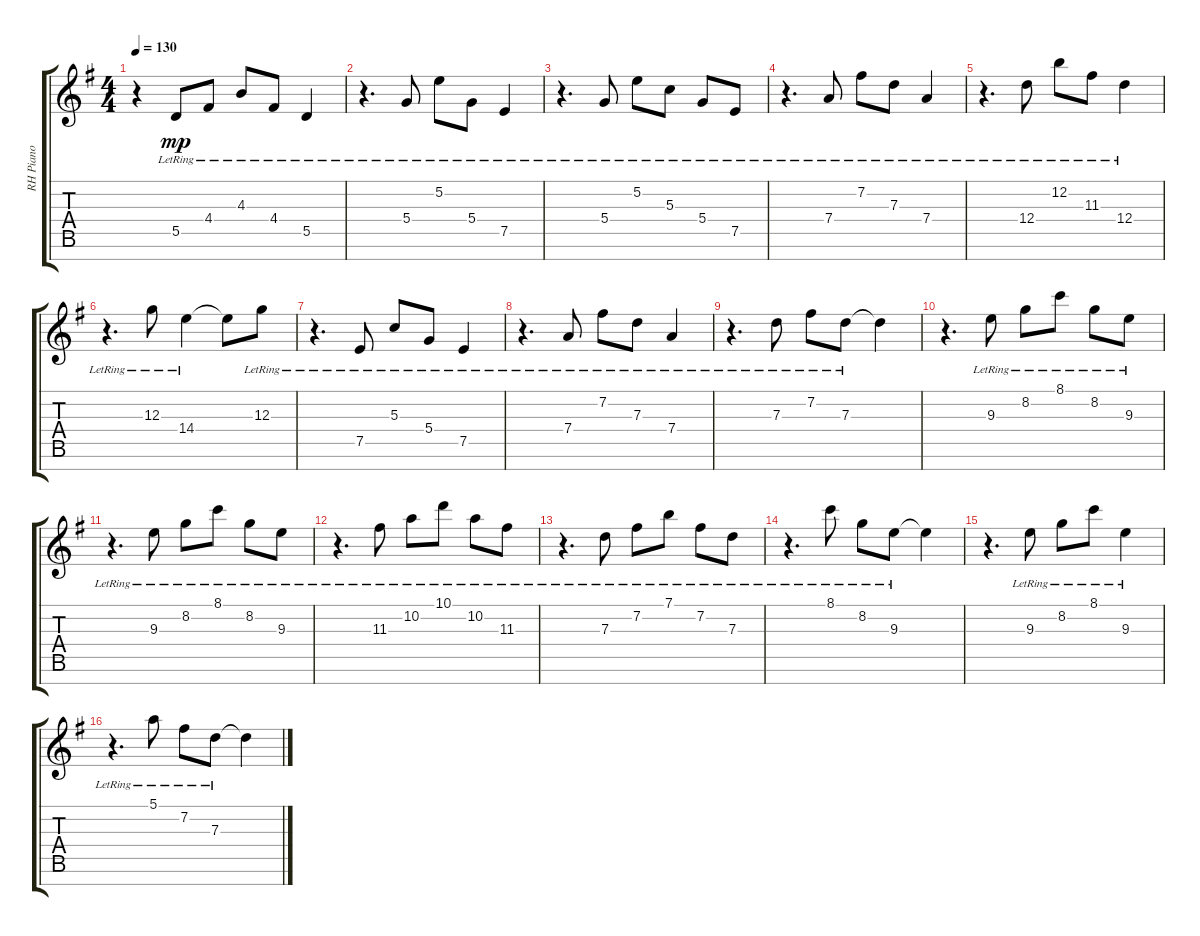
\track ("RH Piano" "RH Piano") {instrument acousticgrandpiano}
\staff {score tabs}
\tuning (E5 B4 G4 D4 A3 E3 B2) {hide}
\ts (4 4)
\tempo 130
\clef g2
\ks g
r.4{dy mp} 5.5{lr}.8 4.4{lr}.8 4.3{lr}.8 4.4{lr}.8 5.5{lr}.4 |
r.4{d} 5.4{lr}.8 5.2{lr}.8 5.4{lr}.8 7.5{lr}.4 |
r.4{d} 5.4{lr}.8 5.2{lr}.8 5.3{lr}.8 5.4{lr}.8 7.5{lr}.8 |
r.4{d} 7.4{lr}.8 7.2{lr}.8 7.3{lr}.8 7.4{lr}.4 |
r.4{d} 12.4{lr}.8 12.2{lr}.8 11.3{lr}.8 12.4{lr}.4 |
r.4{d} 12.3{lr}.8 14.4{lr}.4 14.4{t}.8 12.3{lr}.8 |
r.4{d} 7.5{lr}.8 5.3{lr}.8 5.4{lr}.8 7.5{lr}.4 |
r.4{d} 7.4{lr}.8 7.2{lr}.8 7.3{lr}.8 7.4{lr}.4 |
r.4{d} 7.3{lr}.8 7.2{lr}.8 7.3{lr}.8 7.3{t}.4 |
r.4{d} 9.3{lr}.8 8.2{lr}.8 8.1{lr}.8 8.2{lr}.8 9.3{lr}.8 |
r.4{d} 9.3{lr}.8 8.2{lr}.8 8.1{lr}.8 8.2{lr}.8 9.3{lr}.8 |
r.4{d} 11.3{lr}.8 10.2{lr}.8 10.1{lr}.8 10.2{lr}.8 11.3{lr}.8 |
r.4{d} 7.3{lr}.8 7.2{lr}.8 7.1{lr}.8 7.2{lr}.8 7.3{lr}.8 |
r.4{d} 8.1{lr}.8 8.2{lr}.8 9.3{lr}.8 9.3{t}.4 |
r.4{d} 9.3{lr}.8 8.2{lr}.8 8.1{lr}.8 9.3{lr}.4 |
r.4{d} 5.1{lr}.8 7.2{lr}.8 7.3{lr}.8 7.3{t}.4
